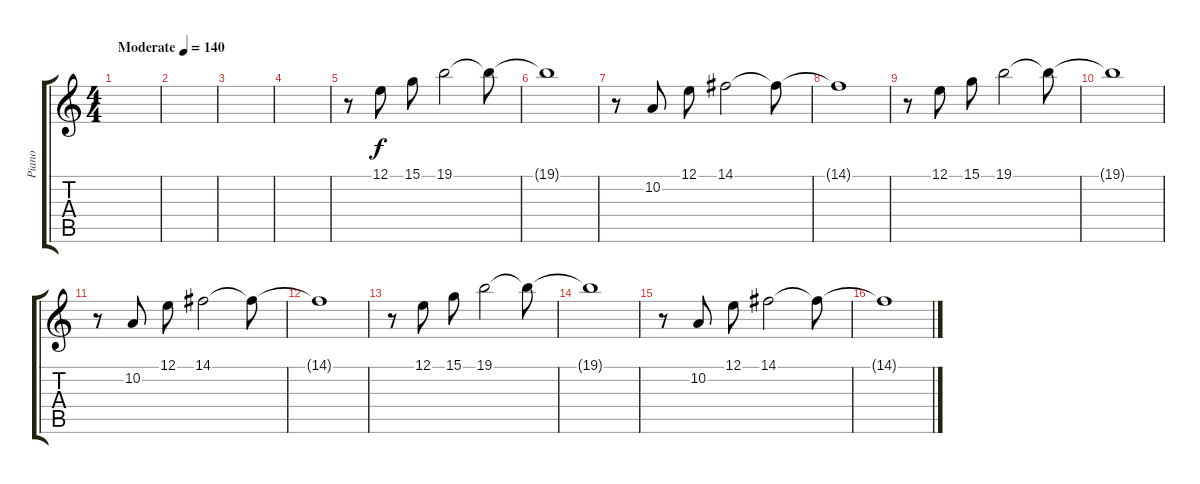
\track ("Piano" "Piano") {instrument acousticgrandpiano}
\staff {score tabs}
\tuning (E4 B3 G3 D3 A2 E2) {hide}
\ts (4 4)
\tempo (140 "Moderate")
\clef g2
\ks c
|
|
|
|
r.8 12.1.8 15.1.8 19.1.2 19.1{t}.8 |
19.1{t}.1 |
r.8 10.2.8 12.1.8 14.1.2 14.1{t}.8 |
14.1{t}.1 |
r.8 12.1.8 15.1.8 19.1.2 19.1{t}.8 |
19.1{t}.1 |
r.8 10.2.8 12.1.8 14.1.2 14.1{t}.8 |
14.1{t}.1 |
r.8 12.1.8 15.1.8 19.1.2 19.1{t}.8 |
19.1{t}.1 |
r.8 10.2.8 12.1.8 14.1.2 14.1{t}.8 |
14.1{t}.1
